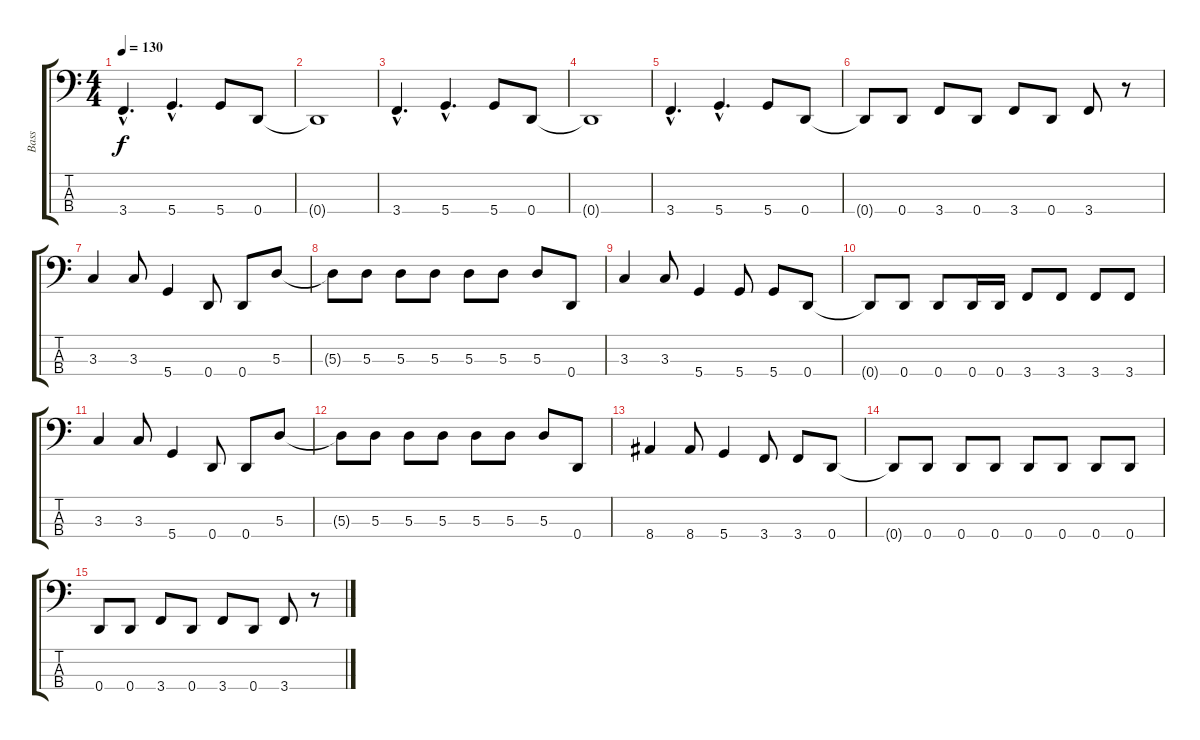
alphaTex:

\track ("Bass" "Bass") {instrument electricbassfinger}
\staff {score tabs}
\tuning (G2 D2 A1 D1) {hide}
\ts (4 4)
\tempo 130
\clef f4
\ks c
3.4{hac}.4{d dy f} 5.4{hac}.4{d} 5.4.8 0.4.8 |
0.4{t}.1 |
3.4{hac}.4{d} 5.4{hac}.4{d} 5.4.8 0.4.8 |
0.4{t}.1 |
3.4{hac}.4{d} 5.4{hac}.4{d} 5.4.8 0.4.8 |
0.4{t}.8 0.4.8 3.4.8 0.4.8 3.4.8 0.4.8 3.4.8 r.8 |
3.3.4 3.3.8 5.4.4 0.4.8 0.4.8 5.3.8 |
5.3{t}.8 5.3.8 5.3.8 5.3.8 5.3.8 5.3.8 5.3.8 0.4.8 |
3.3.4 3.3.8 5.4.4 5.4.8 5.4.8 0.4.8 |
0.4{t}.8 0.4.8 0.4.8 0.4.16 0.4.16 3.4.8 3.4.8 3.4.8 3.4.8 |
3.3.4 3.3.8 5.4.4 0.4.8 0.4.8 5.3.8 |
5.3{t}.8 5.3.8 5.3.8 5.3.8 5.3.8 5.3.8 5.3.8 0.4.8 |
8.4.4 8.4.8 5.4.4 3.4.8 3.4.8 0.4.8 |
0.4{t}.8 0.4.8 0.4.8 0.4.8 0.4.8 0.4.8 0.4.8 0.4.8 |
0.4.8 0.4.8 3.4.8 0.4.8 3.4.8 0.4.8 3.4.8 r.8
